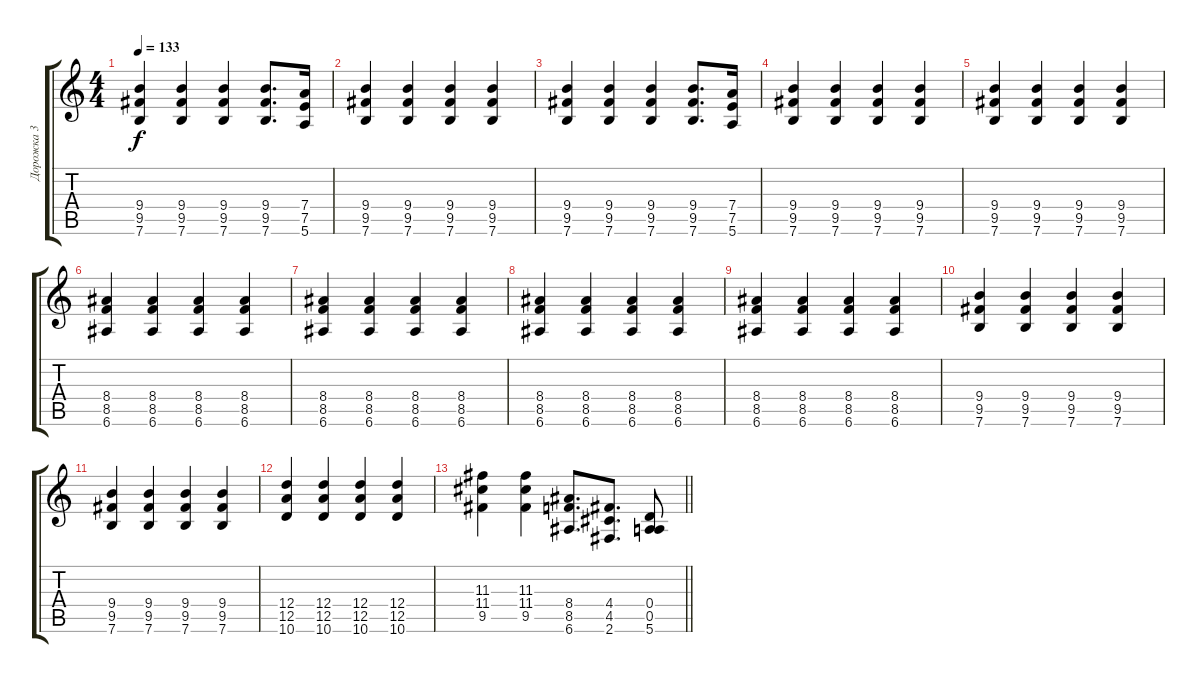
\track ("Дорожка 3" "Дорожка 3") {instrument overdrivenguitar}
\staff {score tabs}
\tuning (E4 B3 G3 D3 A2 E2) {hide}
\ts (4 4)
\tempo 133
\clef g2
\ks c
(9.4 9.5 7.6).4{dy f} (9.4 9.5 7.6).4 (9.4 9.5 7.6).4 (9.4 9.5 7.6).8{d} (7.4 7.5 5.6).16 |
(9.4 9.5 7.6).4 (9.4 9.5 7.6).4 (9.4 9.5 7.6).4 (9.4 9.5 7.6).4 |
(9.4 9.5 7.6).4 (9.4 9.5 7.6).4 (9.4 9.5 7.6).4 (9.4 9.5 7.6).8{d} (7.4 7.5 5.6).16 |
(9.4 9.5 7.6).4 (9.4 9.5 7.6).4 (9.4 9.5 7.6).4 (9.4 9.5 7.6).4 |
(9.4 9.5 7.6).4 (9.4 9.5 7.6).4 (9.4 9.5 7.6).4 (9.4 9.5 7.6).4 |
(8.4 8.5 6.6).4 (8.4 8.5 6.6).4 (8.4 8.5 6.6).4 (8.4 8.5 6.6).4 |
(8.4 8.5 6.6).4 (8.4 8.5 6.6).4 (8.4 8.5 6.6).4 (8.4 8.5 6.6).4 |
(8.4 8.5 6.6).4 (8.4 8.5 6.6).4 (8.4 8.5 6.6).4 (8.4 8.5 6.6).4 |
(8.4 8.5 6.6).4 (8.4 8.5 6.6).4 (8.4 8.5 6.6).4 (8.4 8.5 6.6).4 |
(9.4 9.5 7.6).4 (9.4 9.5 7.6).4 (9.4 9.5 7.6).4 (9.4 9.5 7.6).4 |
(9.4 9.5 7.6).4 (9.4 9.5 7.6).4 (9.4 9.5 7.6).4 (9.4 9.5 7.6).4 |
(12.4 12.5 10.6).4 (12.4 12.5 10.6).4 (12.4 12.5 10.6).4 (12.4 12.5 10.6).4 |
\barLineRight lightlight
(11.3 11.4 9.5).4 (11.3 11.4 9.5).4 (8.4 8.5 6.6).8{d} (4.4 4.5 2.6).8{d} (0.4 0.5 5.6).8
